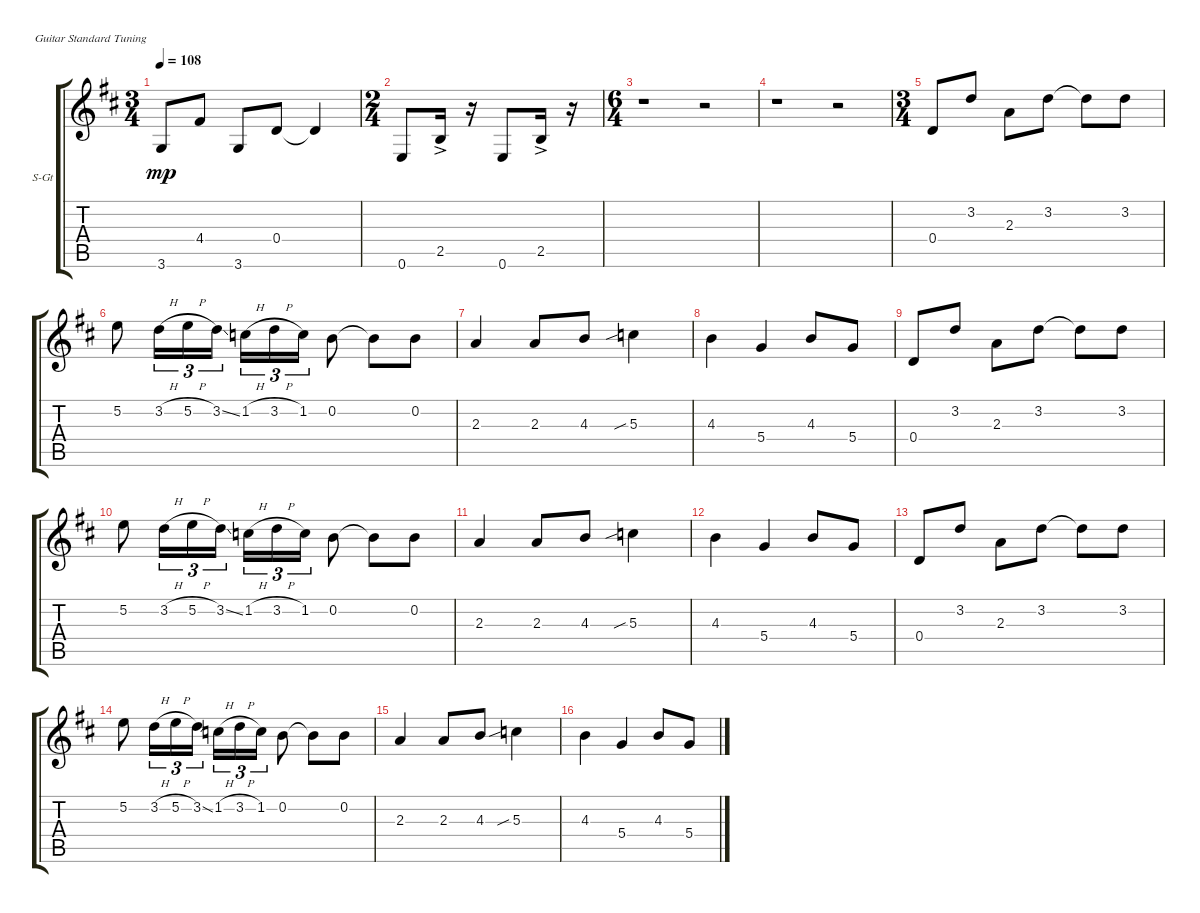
\bracketExtendMode groupsimilarinstruments
\firstSystemTrackNameOrientation horizontal
\otherSystemsTrackNameOrientation horizontal
\track ("Gtr 1" "S-Gt") {instrument acousticguitarsteel}
\staff {score tabs}
\tuning (E4 B3 G3 D3 A2 E2)
\ts (3 4)
\tempo 108
\clef g2
\ks d
3.6.8{dy mp} 4.4.8 3.6.8 0.4.8 0.4{t}.4 |
\ts (2 4)
\beaming (8 2 2 2)
0.6.8 2.5{ac}.16 r.16 0.6.8 2.5{ac}.16 r.16 |
\ts (6 4)
\beaming (8 2 2 2)
r.1 r.2 |
r.1 r.2 |
\ts (3 4)
\beaming (8 2 2 2)
0.4.8 3.2.8 2.3.8 3.2.8 3.2{t}.8 3.2.8 |
5.2.8 3.2{h}.16{tu (3 2)} 5.2{h}.16{tu (3 2)} 3.2{ss}.16{tu (3 2)} 1.2{h}.16{tu (3 2)} 3.2{h}.16{tu (3 2)} 1.2.16{tu (3 2)} 0.2.8 0.2{t}.8 0.2.8 |
2.3.4 2.3.8 4.3.8 5.3{sib}.4 |
4.3.4 5.4.4 4.3.8 5.4.8 |
0.4.8 3.2.8 2.3.8 3.2.8 3.2{t}.8 3.2.8 |
5.2.8 3.2{h}.16{tu (3 2)} 5.2{h}.16{tu (3 2)} 3.2{ss}.16{tu (3 2)} 1.2{h}.16{tu (3 2)} 3.2{h}.16{tu (3 2)} 1.2.16{tu (3 2)} 0.2.8 0.2{t}.8 0.2.8 |
2.3.4 2.3.8 4.3.8 5.3{sib}.4 |
4.3.4 5.4.4 4.3.8 5.4.8 |
0.4.8 3.2.8 2.3.8 3.2.8 3.2{t}.8 3.2.8 |
5.2.8 3.2{h}.16{tu (3 2)} 5.2{h}.16{tu (3 2)} 3.2{ss}.16{tu (3 2)} 1.2{h}.16{tu (3 2)} 3.2{h}.16{tu (3 2)} 1.2.16{tu (3 2)} 0.2.8 0.2{t}.8 0.2.8 |
2.3.4 2.3.8 4.3.8 5.3{sib}.4 |
4.3.4 5.4.4 4.3.8 5.4.8
